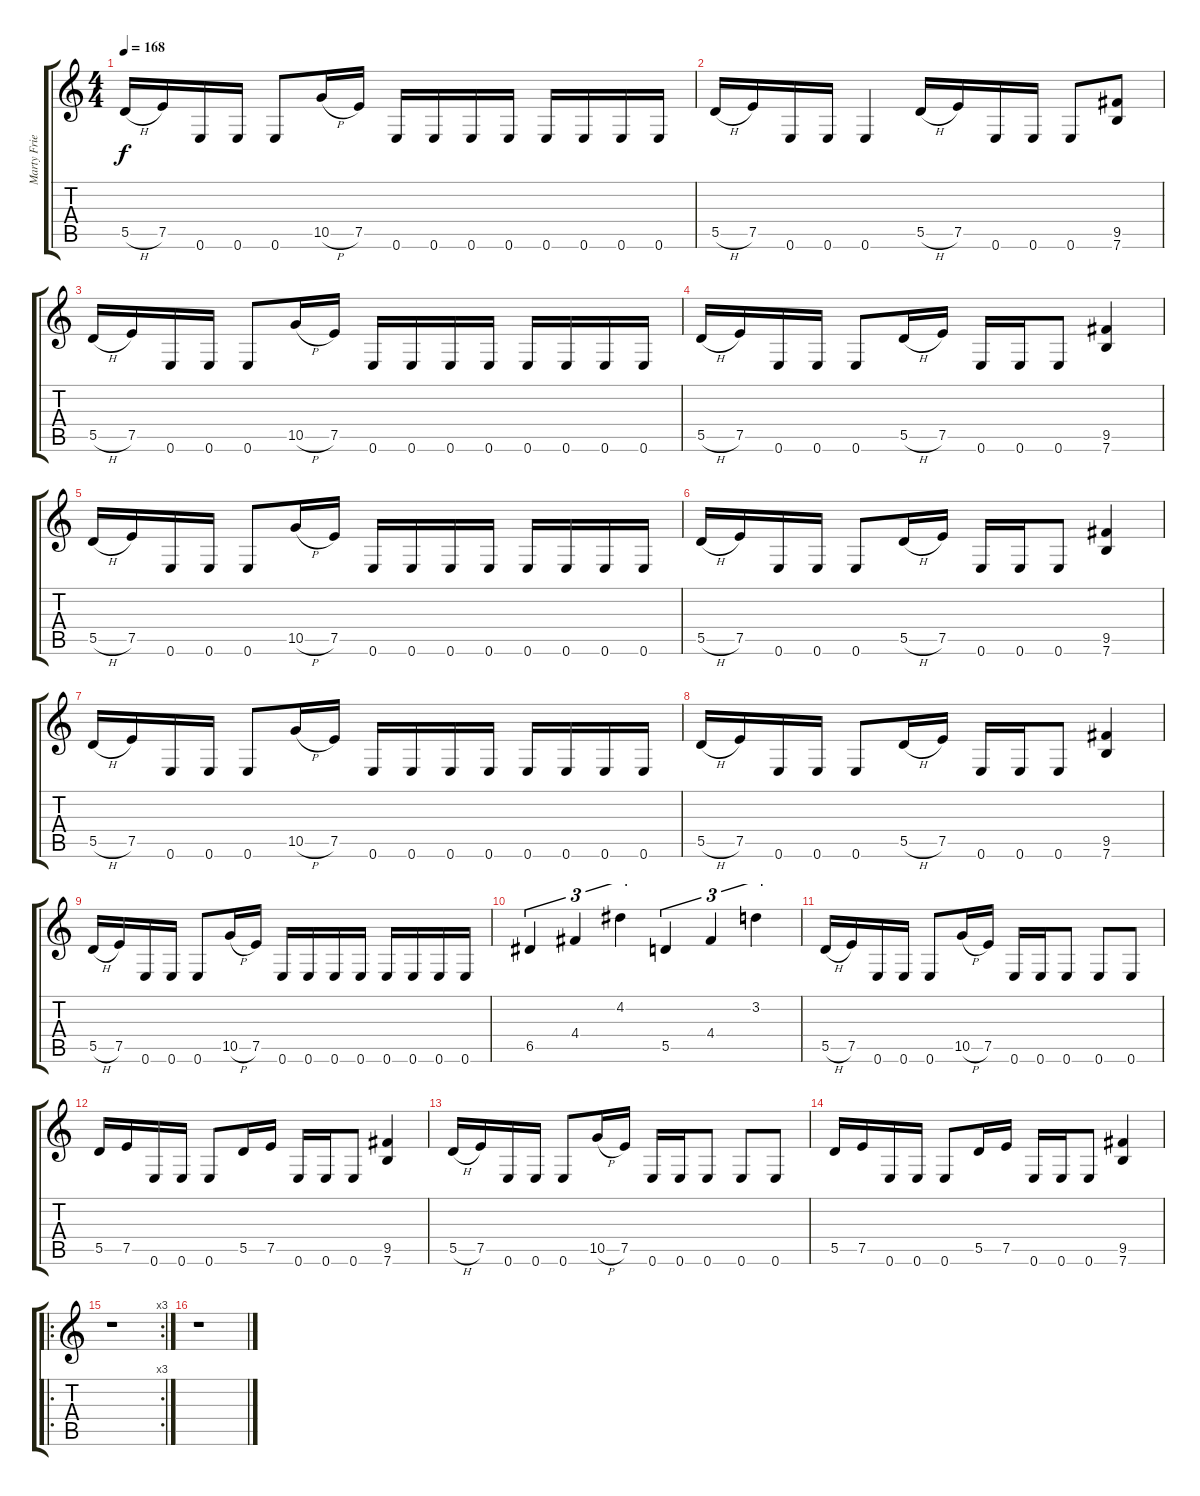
\track ("Marty Friedman Rhy." "Marty Frie") {instrument distortionguitar}
\staff {score tabs}
\tuning (E4 B3 G3 D3 A2 E2) {hide}
\ts (4 4)
\tempo 168
\clef g2
\ks c
5.5{h}.16{dy f} 7.5.16 0.6.16 0.6.16 0.6.8 10.5{h}.16 7.5.16 0.6.16 0.6.16 0.6.16 0.6.16 0.6.16 0.6.16 0.6.16 0.6.16 |
5.5{h}.16 7.5.16 0.6.16 0.6.16 0.6.4 5.5{h}.16 7.5.16 0.6.16 0.6.16 0.6.8 (9.5 7.6).8 |
5.5{h}.16 7.5.16 0.6.16 0.6.16 0.6.8 10.5{h}.16 7.5.16 0.6.16 0.6.16 0.6.16 0.6.16 0.6.16 0.6.16 0.6.16 0.6.16 |
5.5{h}.16 7.5.16 0.6.16 0.6.16 0.6.8 5.5{h}.16 7.5.16 0.6.16 0.6.16 0.6.8 (9.5 7.6).4 |
5.5{h}.16 7.5.16 0.6.16 0.6.16 0.6.8 10.5{h}.16 7.5.16 0.6.16 0.6.16 0.6.16 0.6.16 0.6.16 0.6.16 0.6.16 0.6.16 |
5.5{h}.16 7.5.16 0.6.16 0.6.16 0.6.8 5.5{h}.16 7.5.16 0.6.16 0.6.16 0.6.8 (9.5 7.6).4 |
5.5{h}.16 7.5.16 0.6.16 0.6.16 0.6.8 10.5{h}.16 7.5.16 0.6.16 0.6.16 0.6.16 0.6.16 0.6.16 0.6.16 0.6.16 0.6.16 |
5.5{h}.16 7.5.16 0.6.16 0.6.16 0.6.8 5.5{h}.16 7.5.16 0.6.16 0.6.16 0.6.8 (9.5 7.6).4 |
5.5{h}.16 7.5.16 0.6.16 0.6.16 0.6.8 10.5{h}.16 7.5.16 0.6.16 0.6.16 0.6.16 0.6.16 0.6.16 0.6.16 0.6.16 0.6.16 |
6.5.4{tu (3 2)} 4.4.4{tu (3 2)} 4.2.4{tu (3 2)} 5.5.4{tu (3 2)} 4.4.4{tu (3 2)} 3.2.4{tu (3 2)} |
5.5{h}.16 7.5.16 0.6.16 0.6.16 0.6.8 10.5{h}.16 7.5.16 0.6.16 0.6.16 0.6.8 0.6.8 0.6.8 |
5.5.16 7.5.16 0.6.16 0.6.16 0.6.8 5.5.16 7.5.16 0.6.16 0.6.16 0.6.8 (9.5 7.6).4 |
5.5{h}.16 7.5.16 0.6.16 0.6.16 0.6.8 10.5{h}.16 7.5.16 0.6.16 0.6.16 0.6.8 0.6.8 0.6.8 |
5.5.16 7.5.16 0.6.16 0.6.16 0.6.8 5.5.16 7.5.16 0.6.16 0.6.16 0.6.8 (9.5 7.6).4 |
\ro
\rc 3
r.1 |
r.1
